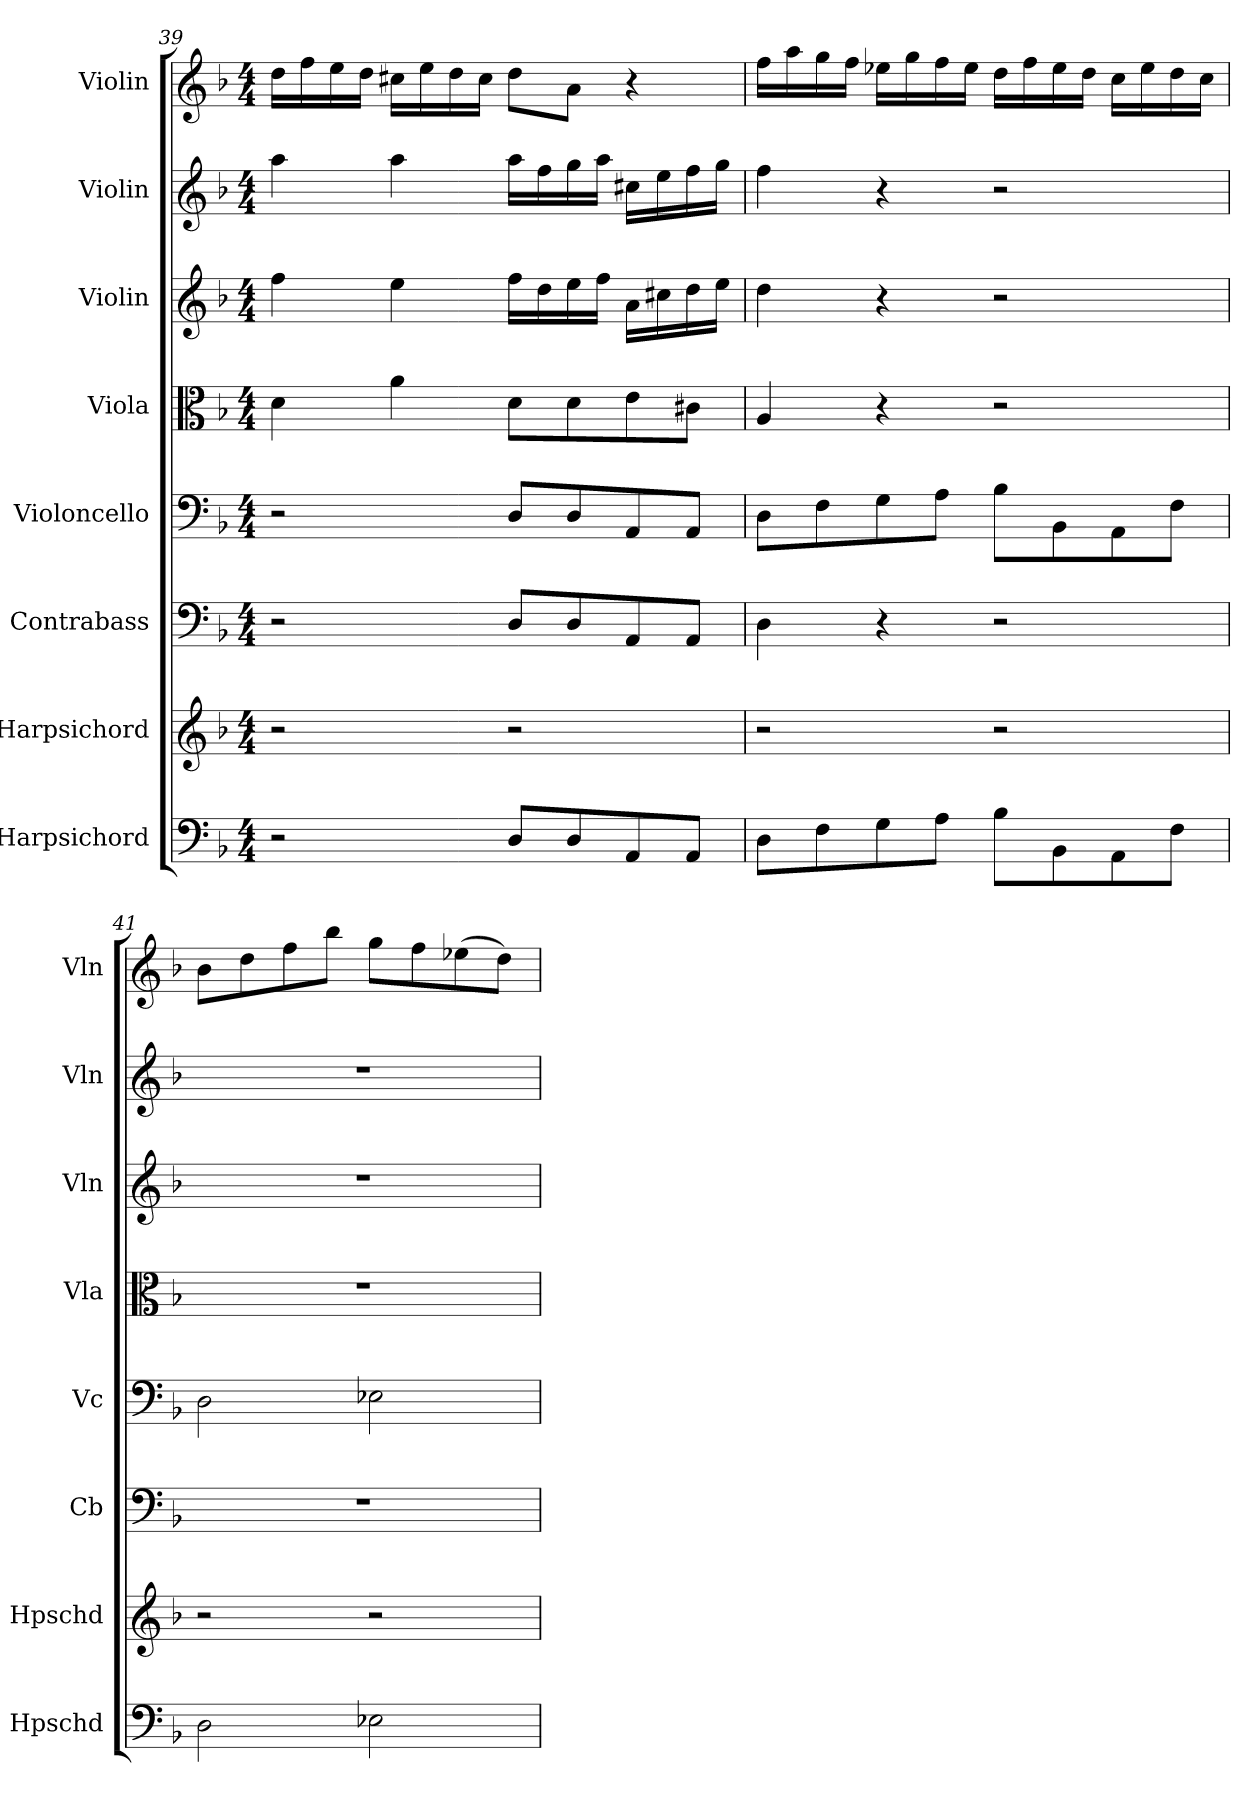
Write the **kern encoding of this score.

**kern	**kern	**kern	**kern	**kern	**kern	**kern	**kern
*part8	*part7	*part6	*part5	*part4	*part3	*part2	*part1
*staff8	*staff7	*staff6	*staff5	*staff4	*staff3	*staff2	*staff1
*I"Harpsichord	*I"Harpsichord	*I"Contrabass	*I"Violoncello	*I"Viola	*I"Violin	*I"Violin	*I"Violin
*I'Hpschd	*I'Hpschd	*I'Cb	*I'Vc	*I'Vla	*I'Vln	*I'Vln	*I'Vln
*clefF4	*clefG2	*clefF4	*clefF4	*clefC3	*clefG2	*clefG2	*clefG2
*k[b-]	*k[b-]	*k[b-]	*k[b-]	*k[b-]	*k[b-]	*k[b-]	*k[b-]
*M4/4	*M4/4	*M4/4	*M4/4	*M4/4	*M4/4	*M4/4	*M4/4
=39	=39	=39	=39	=39	=39	=39	=39
2r	2r	2r	2r	4d\	4ff\	4aa\	16dd\LL
.	.	.	.	.	.	.	16ff\
.	.	.	.	.	.	.	16ee\
.	.	.	.	.	.	.	16dd\JJ
.	.	.	.	4a\	4ee\	4aa\	16cc#X\LL
.	.	.	.	.	.	.	16ee\
.	.	.	.	.	.	.	16dd\
.	.	.	.	.	.	.	16cc#\JJ
8D/L	2r	8D/L	8D/L	8d\L	16ff\LL	16aa\LL	8dd\L
.	.	.	.	.	16dd\	16ff\	.
8D/	.	8D/	8D/	8d\	16ee\	16gg\	8a\J
.	.	.	.	.	16ff\JJ	16aa\JJ	.
8AA/	.	8AA/	8AA/	8e\	16a\LL	16cc#X\LL	4r
.	.	.	.	.	16cc#X\	16ee\	.
8AA/J	.	8AA/J	8AA/J	8c#X\J	16dd\	16ff\	.
.	.	.	.	.	16ee\JJ	16gg\JJ	.
=40	=40	=40	=40	=40	=40	=40	=40
8D\L	2r	4D\	8D\L	4A/	4dd\	4ff\	16ff\LL
.	.	.	.	.	.	.	16aa\
8F\	.	.	8F\	.	.	.	16gg\
.	.	.	.	.	.	.	16ff\JJ
8G\	.	4r	8G\	4r	4r	4r	16ee-X\LL
.	.	.	.	.	.	.	16gg\
8A\J	.	.	8A\J	.	.	.	16ff\
.	.	.	.	.	.	.	16ee-\JJ
8B-\L	2r	2r	8B-\L	2r	2r	2r	16dd\LL
.	.	.	.	.	.	.	16ff\
8BB-\	.	.	8BB-\	.	.	.	16ee-\
.	.	.	.	.	.	.	16dd\JJ
8AA\	.	.	8AA\	.	.	.	16cc\LL
.	.	.	.	.	.	.	16ee-\
8F\J	.	.	8F\J	.	.	.	16dd\
.	.	.	.	.	.	.	16cc\JJ
=41	=41	=41	=41	=41	=41	=41	=41
2D\	2r	1r	2D\	1r	1r	1r	8b-\L
.	.	.	.	.	.	.	8dd\
.	.	.	.	.	.	.	8ff\
.	.	.	.	.	.	.	8bb-\J
2E-X\	2r	.	2E-X\	.	.	.	8gg\L
.	.	.	.	.	.	.	8ff\
.	.	.	.	.	.	.	(8ee-X\
.	.	.	.	.	.	.	8dd\J)
=	=	=	=	=	=	=	=
*-	*-	*-	*-	*-	*-	*-	*-
